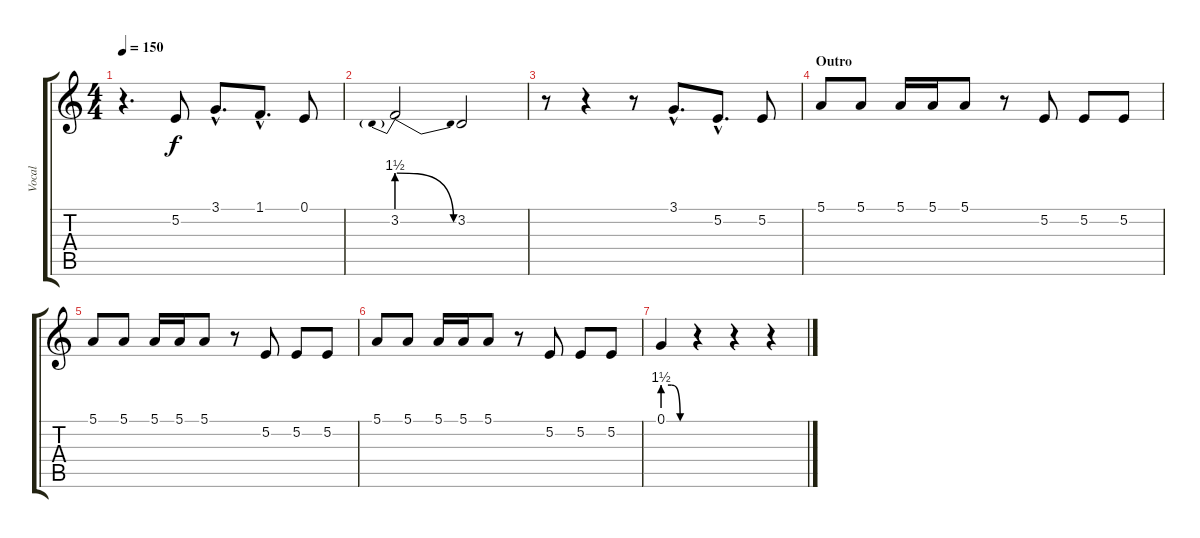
\track ("Vocal" "Vocal") {instrument trumpet}
\staff {score tabs}
\tuning (E4 B3 G3 D3 A2 E2) {hide}
\ts (4 4)
\tempo 150
\clef g2
\ks c
r.4{d dy f} 5.2.8 3.1{hac}.8{d} 1.1{hac}.8{d} 0.1.8 |
3.2{be (prebendrelease 0 6 60 0)}.2 3.2.2 |
r.8 r.4 r.8 3.1{hac}.8{d} 5.2{hac}.8{d} 5.2.8 |
\section ("" "Outro")
5.1.8 5.1.8 5.1.16 5.1.16 5.1.8 r.8 5.2.8 5.2.8 5.2.8 |
5.1.8 5.1.8 5.1.16 5.1.16 5.1.8 r.8 5.2.8 5.2.8 5.2.8 |
5.1.8 5.1.8 5.1.16 5.1.16 5.1.8 r.8 5.2.8 5.2.8 5.2.8 |
0.1{be (custom 0 6 20 6 40 0 60 0)}.4 r.4 r.4 r.4
